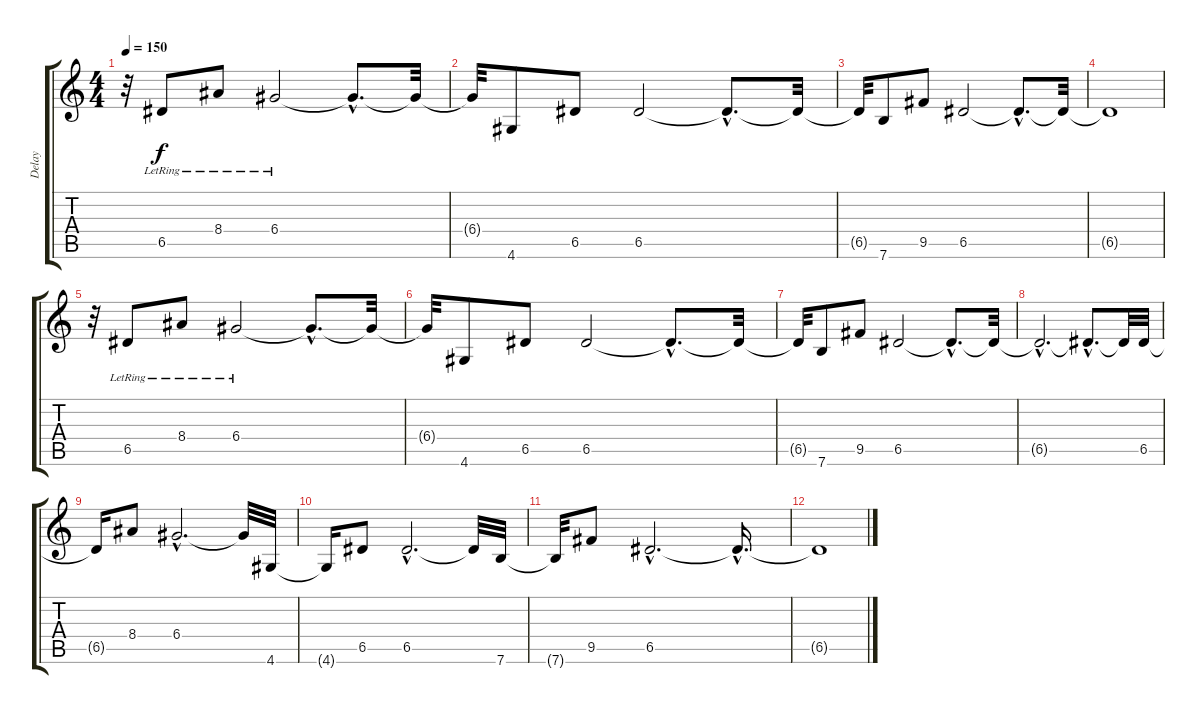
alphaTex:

\track ("Delay" "Delay") {instrument acousticguitarsteel}
\staff {score tabs}
\tuning (E4 B3 G3 D3 A2 E2) {hide}
\ts (4 4)
\tempo 150
\clef g2
\ks c
r.32{dy f instrument acousticguitarsteel} 6.5{lr}.8 8.4{lr}.8 6.4{lr}.2 6.4{hac t}.8{d} 6.4{t}.32 |
6.4{t}.32 4.6.8 6.5.8 6.5.2 6.5{hac t}.8{d} 6.5{t}.32 |
6.5{t}.32 7.6.8 9.5.8 6.5.2 6.5{hac t}.8{d} 6.5{t}.32 |
6.5{t}.1 |
r.32 6.5{lr}.8 8.4{lr}.8 6.4{lr}.2 6.4{hac t}.8{d} 6.4{t}.32 |
6.4{t}.32 4.6.8 6.5.8 6.5.2 6.5{hac t}.8{d} 6.5{t}.32 |
6.5{t}.32 7.6.8 9.5.8 6.5.2 6.5{hac t}.8{d} 6.5{t}.32 |
6.5{hac t}.2{d} 6.5{hac t}.8{d} 6.5{t}.32 6.5.32 |
6.5{t}.16 8.4.8 6.4{hac}.2{d} 6.4{t}.32 4.6.32 |
4.6{t}.16 6.5.8 6.5{hac}.2{d} 6.5{t}.32 7.6.32 |
7.6{t}.32 9.5.8 6.5{hac}.2{d} 6.5{hac t}.16{d} |
6.5{t}.1
